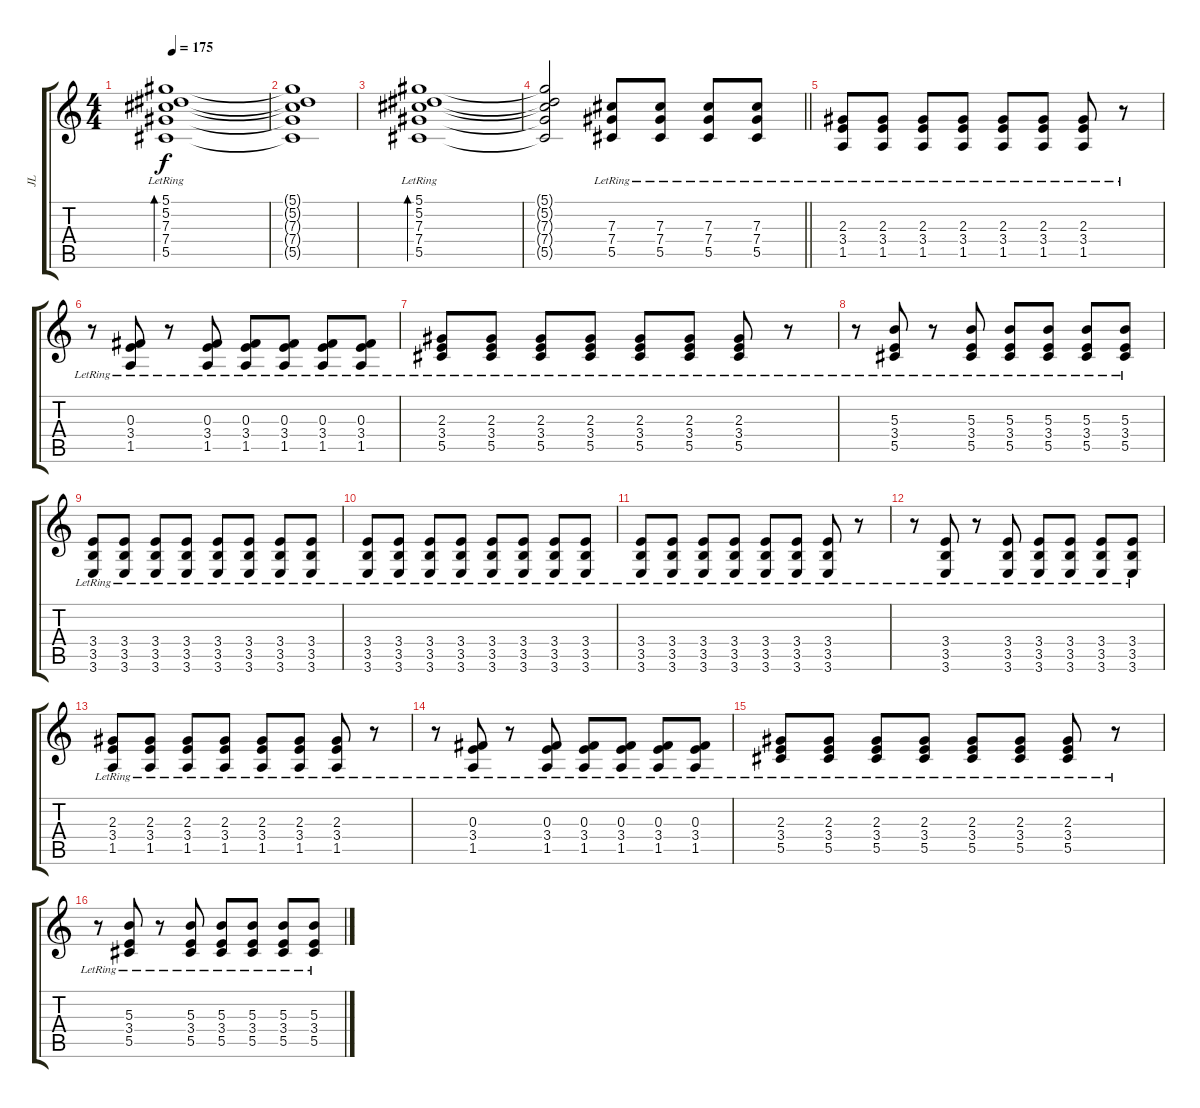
\track ("JL" "JL") {instrument electricguitarjazz}
\staff {score tabs}
\tuning (Eb4 Bb3 Gb3 Db3 Ab2 Db2) {hide}
\ts (4 4)
\tempo 175
\clef g2
\ks c
(5.1{lr} 5.2{lr} 7.3{lr} 7.4{lr} 5.5{lr}).1{bd 240 dy f} |
(5.1{t} 5.2{t} 7.3{t} 7.4{t} 5.5{t}).1 |
(5.1{lr} 5.2{lr} 7.3{lr} 7.4{lr} 5.5{lr}).1{bd 240} |
\barLineRight lightlight
(5.1{t} 5.2{t} 7.3{t} 7.4{t} 5.5{t}).2 (7.3{lr} 7.4{lr} 5.5{lr}).8 (7.3{lr} 7.4{lr} 5.5{lr}).8 (7.3{lr} 7.4{lr} 5.5{lr}).8 (7.3{lr} 7.4{lr} 5.5{lr}).8 |
\section ("" "")
(2.3{lr} 3.4{lr} 1.5{lr}).8 (2.3{lr} 3.4{lr} 1.5{lr}).8 (2.3{lr} 3.4{lr} 1.5{lr}).8 (2.3{lr} 3.4{lr} 1.5{lr}).8 (2.3{lr} 3.4{lr} 1.5{lr}).8 (2.3{lr} 3.4{lr} 1.5{lr}).8 (2.3{lr} 3.4{lr} 1.5{lr}).8 r.8 |
r.8 (0.3{lr} 3.4{lr} 1.5{lr}).8 r.8 (0.3{lr} 3.4{lr} 1.5{lr}).8 (0.3{lr} 3.4{lr} 1.5{lr}).8 (0.3{lr} 3.4{lr} 1.5{lr}).8 (0.3{lr} 3.4{lr} 1.5{lr}).8 (0.3{lr} 3.4{lr} 1.5{lr}).8 |
(2.3{lr} 3.4{lr} 5.5{lr}).8 (2.3{lr} 3.4{lr} 5.5{lr}).8 (2.3{lr} 3.4{lr} 5.5{lr}).8 (2.3{lr} 3.4{lr} 5.5{lr}).8 (2.3{lr} 3.4{lr} 5.5{lr}).8 (2.3{lr} 3.4{lr} 5.5{lr}).8 (2.3{lr} 3.4{lr} 5.5{lr}).8 r.8 |
r.8 (5.3{lr} 3.4{lr} 5.5{lr}).8 r.8 (5.3{lr} 3.4{lr} 5.5{lr}).8 (5.3{lr} 3.4{lr} 5.5{lr}).8 (5.3{lr} 3.4{lr} 5.5{lr}).8 (5.3{lr} 3.4{lr} 5.5{lr}).8 (5.3{lr} 3.4{lr} 5.5{lr}).8 |
(3.4{lr} 3.5{lr} 3.6{lr}).8 (3.4{lr} 3.5{lr} 3.6{lr}).8 (3.4{lr} 3.5{lr} 3.6{lr}).8 (3.4{lr} 3.5{lr} 3.6{lr}).8 (3.4{lr} 3.5{lr} 3.6{lr}).8 (3.4{lr} 3.5{lr} 3.6{lr}).8 (3.4{lr} 3.5{lr} 3.6{lr}).8 (3.4{lr} 3.5{lr} 3.6{lr}).8 |
(3.4{lr} 3.5{lr} 3.6{lr}).8 (3.4{lr} 3.5{lr} 3.6{lr}).8 (3.4{lr} 3.5{lr} 3.6{lr}).8 (3.4{lr} 3.5{lr} 3.6{lr}).8 (3.4{lr} 3.5{lr} 3.6{lr}).8 (3.4{lr} 3.5{lr} 3.6{lr}).8 (3.4{lr} 3.5{lr} 3.6{lr}).8 (3.4{lr} 3.5{lr} 3.6{lr}).8 |
(3.4{lr} 3.5{lr} 3.6{lr}).8 (3.4{lr} 3.5{lr} 3.6{lr}).8 (3.4{lr} 3.5{lr} 3.6{lr}).8 (3.4{lr} 3.5{lr} 3.6{lr}).8 (3.4{lr} 3.5{lr} 3.6{lr}).8 (3.4{lr} 3.5{lr} 3.6{lr}).8 (3.4{lr} 3.5{lr} 3.6{lr}).8 r.8 |
r.8 (3.4{lr} 3.5{lr} 3.6{lr}).8 r.8 (3.4{lr} 3.5{lr} 3.6{lr}).8 (3.4{lr} 3.5{lr} 3.6{lr}).8 (3.4{lr} 3.5{lr} 3.6{lr}).8 (3.4{lr} 3.5{lr} 3.6{lr}).8 (3.4{lr} 3.5{lr} 3.6{lr}).8 |
(2.3{lr} 3.4{lr} 1.5{lr}).8 (2.3{lr} 3.4{lr} 1.5{lr}).8 (2.3{lr} 3.4{lr} 1.5{lr}).8 (2.3{lr} 3.4{lr} 1.5{lr}).8 (2.3{lr} 3.4{lr} 1.5{lr}).8 (2.3{lr} 3.4{lr} 1.5{lr}).8 (2.3{lr} 3.4{lr} 1.5{lr}).8 r.8 |
r.8 (0.3{lr} 3.4{lr} 1.5{lr}).8 r.8 (0.3{lr} 3.4{lr} 1.5{lr}).8 (0.3{lr} 3.4{lr} 1.5{lr}).8 (0.3{lr} 3.4{lr} 1.5{lr}).8 (0.3{lr} 3.4{lr} 1.5{lr}).8 (0.3{lr} 3.4{lr} 1.5{lr}).8 |
(2.3{lr} 3.4{lr} 5.5{lr}).8 (2.3{lr} 3.4{lr} 5.5{lr}).8 (2.3{lr} 3.4{lr} 5.5{lr}).8 (2.3{lr} 3.4{lr} 5.5{lr}).8 (2.3{lr} 3.4{lr} 5.5{lr}).8 (2.3{lr} 3.4{lr} 5.5{lr}).8 (2.3{lr} 3.4{lr} 5.5{lr}).8 r.8 |
r.8 (5.3{lr} 3.4{lr} 5.5{lr}).8 r.8 (5.3{lr} 3.4{lr} 5.5{lr}).8 (5.3{lr} 3.4{lr} 5.5{lr}).8 (5.3{lr} 3.4{lr} 5.5{lr}).8 (5.3{lr} 3.4{lr} 5.5{lr}).8 (5.3{lr} 3.4{lr} 5.5{lr}).8
